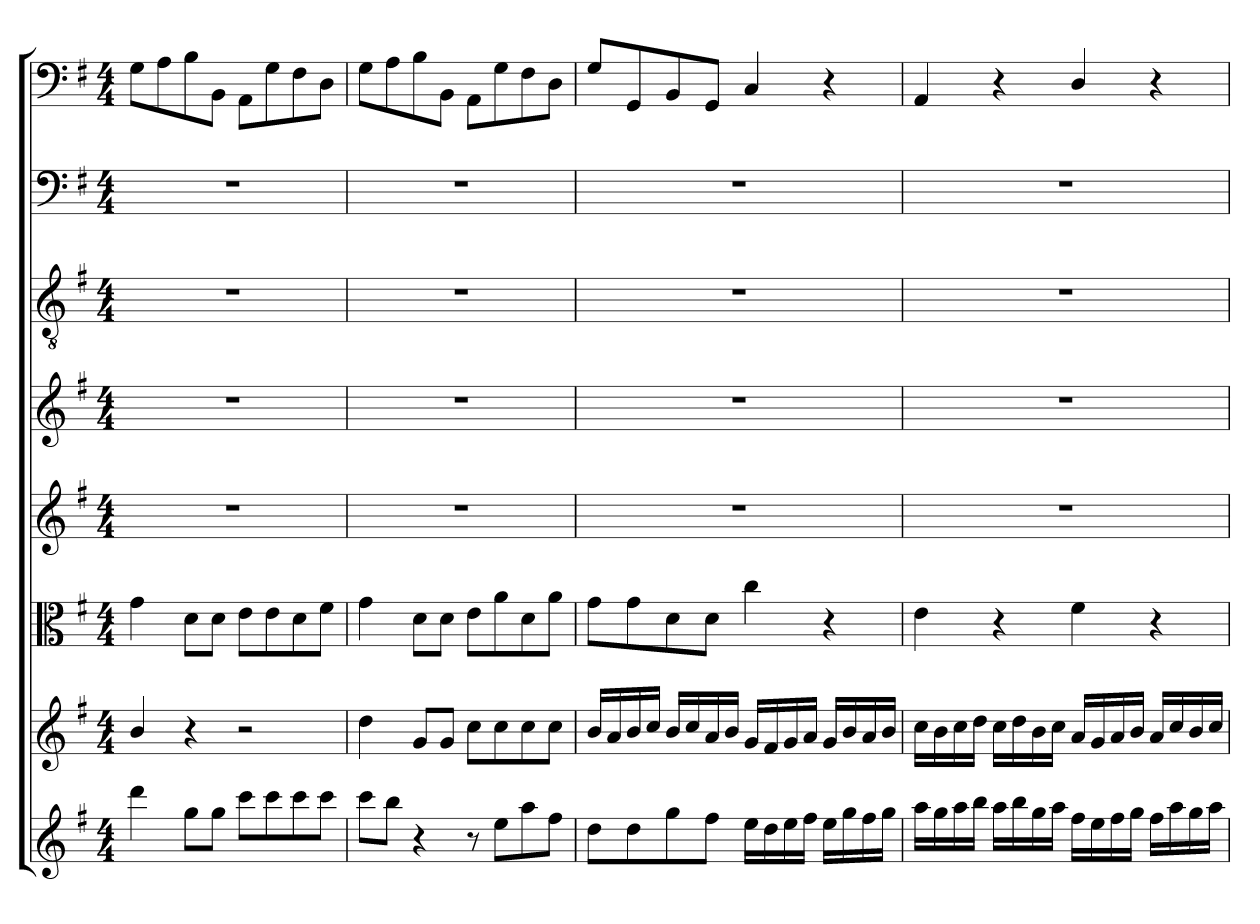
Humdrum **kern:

**kern	**kern	**kern	**kern	**kern	**kern	**kern	**kern
*part8	*part7	*part6	*part5	*part4	*part3	*part2	*part1
*staff8	*staff7	*staff6	*staff5	*staff4	*staff3	*staff2	*staff1
*clefG2	*clefG2	*clefC3	*clefG2	*clefG2	*clefGv2	*clefF4	*clefF4
*k[f#]	*k[f#]	*k[f#]	*k[f#]	*k[f#]	*k[f#]	*k[f#]	*k[f#]
*G:	*G:	*G:	*G:	*G:	*G:	*G:	*G:
*M4/4	*M4/4	*M4/4	*M4/4	*M4/4	*M4/4	*M4/4	*M4/4
=1	=1	=1	=1	=1	=1	=1	=1
4ddd\	4b/	4g\	1r	1r	1r	1r	8G\L
.	.	.	.	.	.	.	8A\
8gg\L	4r	8d\L	.	.	.	.	8B\
8gg\J	.	8d\J	.	.	.	.	8BB\J
8ccc\L	2r	8e\L	.	.	.	.	8AA\L
8ccc\	.	8e\	.	.	.	.	8G\
8ccc\	.	8d\	.	.	.	.	8F#\
8ccc\J	.	8f#\J	.	.	.	.	8D\J
=2	=2	=2	=2	=2	=2	=2	=2
8ccc\L	4dd\	4g\	1r	1r	1r	1r	8G\L
8bb\J	.	.	.	.	.	.	8A\
4r	8g/L	8d\L	.	.	.	.	8B\
.	8g/J	8d\J	.	.	.	.	8BB\J
8r	8cc\L	8e\L	.	.	.	.	8AA\L
8ee\L	8cc\	8a\	.	.	.	.	8G\
8aa\	8cc\	8d\	.	.	.	.	8F#\
8ff#\J	8cc\J	8a\J	.	.	.	.	8D\J
=3	=3	=3	=3	=3	=3	=3	=3
8dd\L	16b/LL	8g\L	1r	1r	1r	1r	8G/L
.	16a/	.	.	.	.	.	.
8dd\	16b/	8g\	.	.	.	.	8GG/
.	16cc/JJ	.	.	.	.	.	.
8gg\	16b/LL	8d\	.	.	.	.	8BB/
.	16cc/	.	.	.	.	.	.
8ff#\J	16a/	8d\J	.	.	.	.	8GG/J
.	16b/JJ	.	.	.	.	.	.
16ee\LL	16g/LL	4cc\	.	.	.	.	4C/
16dd\	16f#/	.	.	.	.	.	.
16ee\	16g/	.	.	.	.	.	.
16ff#\JJ	16a/JJ	.	.	.	.	.	.
16ee\LL	16g/LL	4r	.	.	.	.	4r
16gg\	16b/	.	.	.	.	.	.
16ff#\	16a/	.	.	.	.	.	.
16gg\JJ	16b/JJ	.	.	.	.	.	.
=4	=4	=4	=4	=4	=4	=4	=4
16aa\LL	16cc\LL	4e\	1r	1r	1r	1r	4AA/
16gg\	16b\	.	.	.	.	.	.
16aa\	16cc\	.	.	.	.	.	.
16bb\JJ	16dd\JJ	.	.	.	.	.	.
16aa\LL	16cc\LL	4r	.	.	.	.	4r
16bb\	16dd\	.	.	.	.	.	.
16gg\	16b\	.	.	.	.	.	.
16aa\JJ	16cc\JJ	.	.	.	.	.	.
16ff#\LL	16a/LL	4f#\	.	.	.	.	4D/
16ee\	16g/	.	.	.	.	.	.
16ff#\	16a/	.	.	.	.	.	.
16gg\JJ	16b/JJ	.	.	.	.	.	.
16ff#\LL	16a/LL	4r	.	.	.	.	4r
16aa\	16cc/	.	.	.	.	.	.
16gg\	16b/	.	.	.	.	.	.
16aa\JJ	16cc/JJ	.	.	.	.	.	.
=	=	=	=	=	=	=	=
*-	*-	*-	*-	*-	*-	*-	*-
